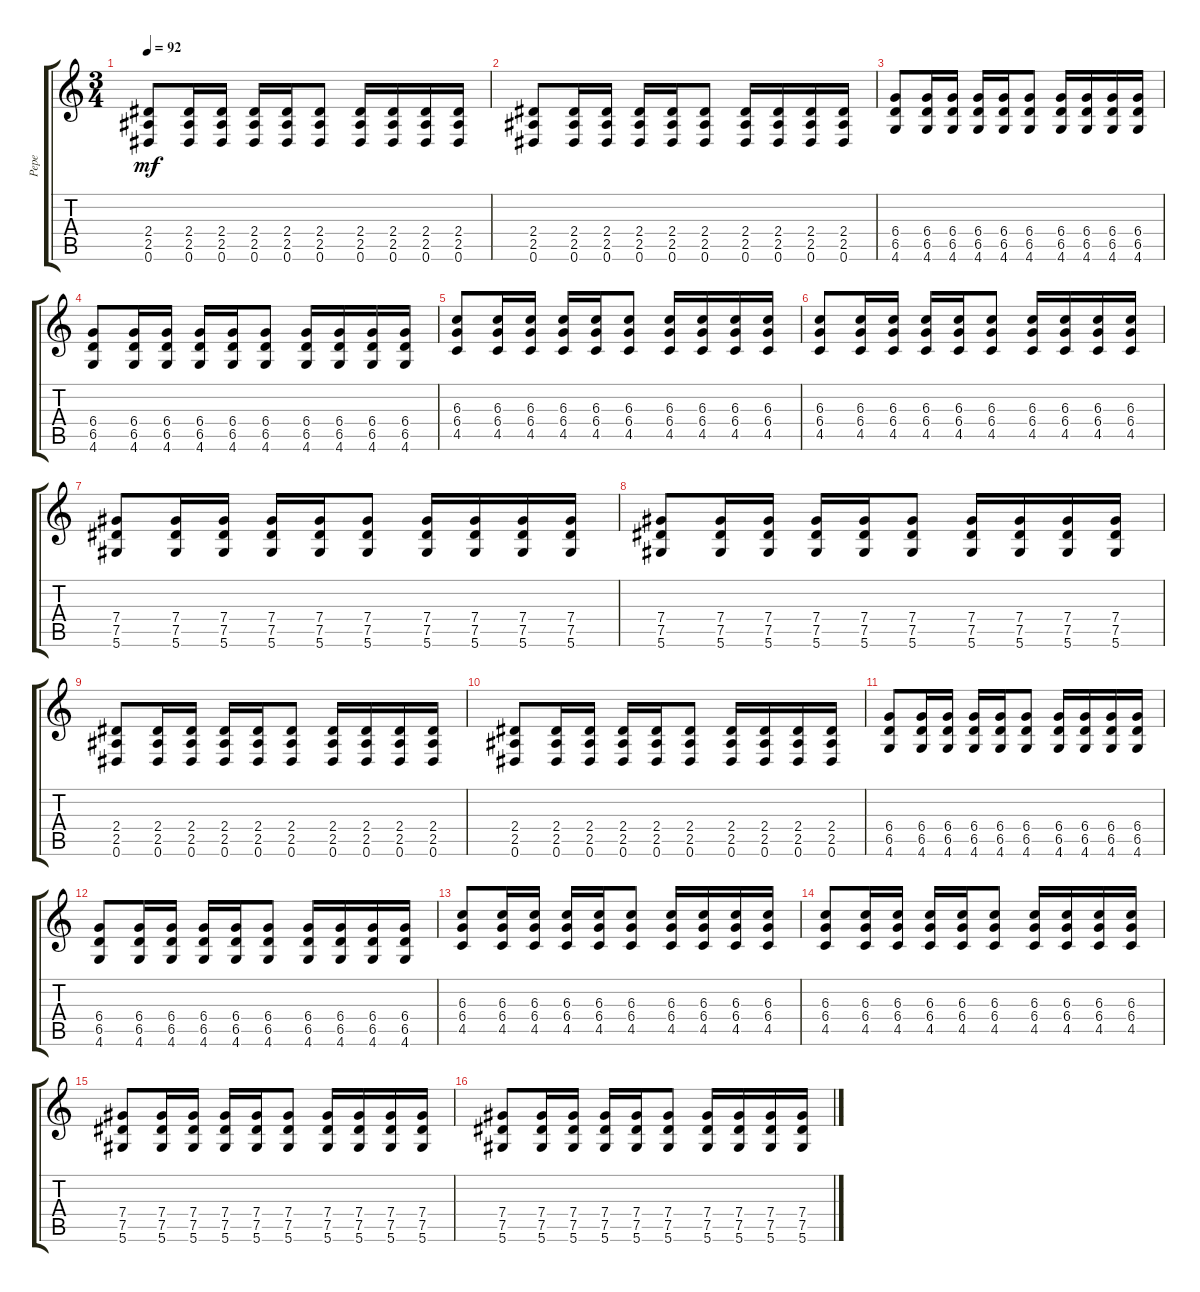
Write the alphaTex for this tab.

\track ("Pepe" "Pepe") {instrument acousticguitarsteel}
\staff {score tabs}
\tuning (Eb4 Bb3 Gb3 Db3 Ab2 Eb2) {hide}
\ts (3 4)
\tempo 92
\clef g2
\ks c
(2.4 2.5 0.6).8{dy mf} (2.4 2.5 0.6).16 (2.4 2.5 0.6).16 (2.4 2.5 0.6).16 (2.4 2.5 0.6).16 (2.4 2.5 0.6).8 (2.4 2.5 0.6).16 (2.4 2.5 0.6).16 (2.4 2.5 0.6).16 (2.4 2.5 0.6).16 |
(2.4 2.5 0.6).8 (2.4 2.5 0.6).16 (2.4 2.5 0.6).16 (2.4 2.5 0.6).16 (2.4 2.5 0.6).16 (2.4 2.5 0.6).8 (2.4 2.5 0.6).16 (2.4 2.5 0.6).16 (2.4 2.5 0.6).16 (2.4 2.5 0.6).16 |
(6.4 6.5 4.6).8 (6.4 6.5 4.6).16 (6.4 6.5 4.6).16 (6.4 6.5 4.6).16 (6.4 6.5 4.6).16 (6.4 6.5 4.6).8 (6.4 6.5 4.6).16 (6.4 6.5 4.6).16 (6.4 6.5 4.6).16 (6.4 6.5 4.6).16 |
(6.4 6.5 4.6).8 (6.4 6.5 4.6).16 (6.4 6.5 4.6).16 (6.4 6.5 4.6).16 (6.4 6.5 4.6).16 (6.4 6.5 4.6).8 (6.4 6.5 4.6).16 (6.4 6.5 4.6).16 (6.4 6.5 4.6).16 (6.4 6.5 4.6).16 |
(6.3 6.4 4.5).8 (6.3 6.4 4.5).16 (6.3 6.4 4.5).16 (6.3 6.4 4.5).16 (6.3 6.4 4.5).16 (6.3 6.4 4.5).8 (6.3 6.4 4.5).16 (6.3 6.4 4.5).16 (6.3 6.4 4.5).16 (6.3 6.4 4.5).16 |
(6.3 6.4 4.5).8 (6.3 6.4 4.5).16 (6.3 6.4 4.5).16 (6.3 6.4 4.5).16 (6.3 6.4 4.5).16 (6.3 6.4 4.5).8 (6.3 6.4 4.5).16 (6.3 6.4 4.5).16 (6.3 6.4 4.5).16 (6.3 6.4 4.5).16 |
(7.4 7.5 5.6).8 (7.4 7.5 5.6).16 (7.4 7.5 5.6).16 (7.4 7.5 5.6).16 (7.4 7.5 5.6).16 (7.4 7.5 5.6).8 (7.4 7.5 5.6).16 (7.4 7.5 5.6).16 (7.4 7.5 5.6).16 (7.4 7.5 5.6).16 |
(7.4 7.5 5.6).8 (7.4 7.5 5.6).16 (7.4 7.5 5.6).16 (7.4 7.5 5.6).16 (7.4 7.5 5.6).16 (7.4 7.5 5.6).8 (7.4 7.5 5.6).16 (7.4 7.5 5.6).16 (7.4 7.5 5.6).16 (7.4 7.5 5.6).16 |
(2.4 2.5 0.6).8 (2.4 2.5 0.6).16 (2.4 2.5 0.6).16 (2.4 2.5 0.6).16 (2.4 2.5 0.6).16 (2.4 2.5 0.6).8 (2.4 2.5 0.6).16 (2.4 2.5 0.6).16 (2.4 2.5 0.6).16 (2.4 2.5 0.6).16 |
(2.4 2.5 0.6).8 (2.4 2.5 0.6).16 (2.4 2.5 0.6).16 (2.4 2.5 0.6).16 (2.4 2.5 0.6).16 (2.4 2.5 0.6).8 (2.4 2.5 0.6).16 (2.4 2.5 0.6).16 (2.4 2.5 0.6).16 (2.4 2.5 0.6).16 |
(6.4 6.5 4.6).8 (6.4 6.5 4.6).16 (6.4 6.5 4.6).16 (6.4 6.5 4.6).16 (6.4 6.5 4.6).16 (6.4 6.5 4.6).8 (6.4 6.5 4.6).16 (6.4 6.5 4.6).16 (6.4 6.5 4.6).16 (6.4 6.5 4.6).16 |
(6.4 6.5 4.6).8 (6.4 6.5 4.6).16 (6.4 6.5 4.6).16 (6.4 6.5 4.6).16 (6.4 6.5 4.6).16 (6.4 6.5 4.6).8 (6.4 6.5 4.6).16 (6.4 6.5 4.6).16 (6.4 6.5 4.6).16 (6.4 6.5 4.6).16 |
(6.3 6.4 4.5).8 (6.3 6.4 4.5).16 (6.3 6.4 4.5).16 (6.3 6.4 4.5).16 (6.3 6.4 4.5).16 (6.3 6.4 4.5).8 (6.3 6.4 4.5).16 (6.3 6.4 4.5).16 (6.3 6.4 4.5).16 (6.3 6.4 4.5).16 |
(6.3 6.4 4.5).8 (6.3 6.4 4.5).16 (6.3 6.4 4.5).16 (6.3 6.4 4.5).16 (6.3 6.4 4.5).16 (6.3 6.4 4.5).8 (6.3 6.4 4.5).16 (6.3 6.4 4.5).16 (6.3 6.4 4.5).16 (6.3 6.4 4.5).16 |
(7.4 7.5 5.6).8 (7.4 7.5 5.6).16 (7.4 7.5 5.6).16 (7.4 7.5 5.6).16 (7.4 7.5 5.6).16 (7.4 7.5 5.6).8 (7.4 7.5 5.6).16 (7.4 7.5 5.6).16 (7.4 7.5 5.6).16 (7.4 7.5 5.6).16 |
(7.4 7.5 5.6).8 (7.4 7.5 5.6).16 (7.4 7.5 5.6).16 (7.4 7.5 5.6).16 (7.4 7.5 5.6).16 (7.4 7.5 5.6).8 (7.4 7.5 5.6).16 (7.4 7.5 5.6).16 (7.4 7.5 5.6).16 (7.4 7.5 5.6).16
